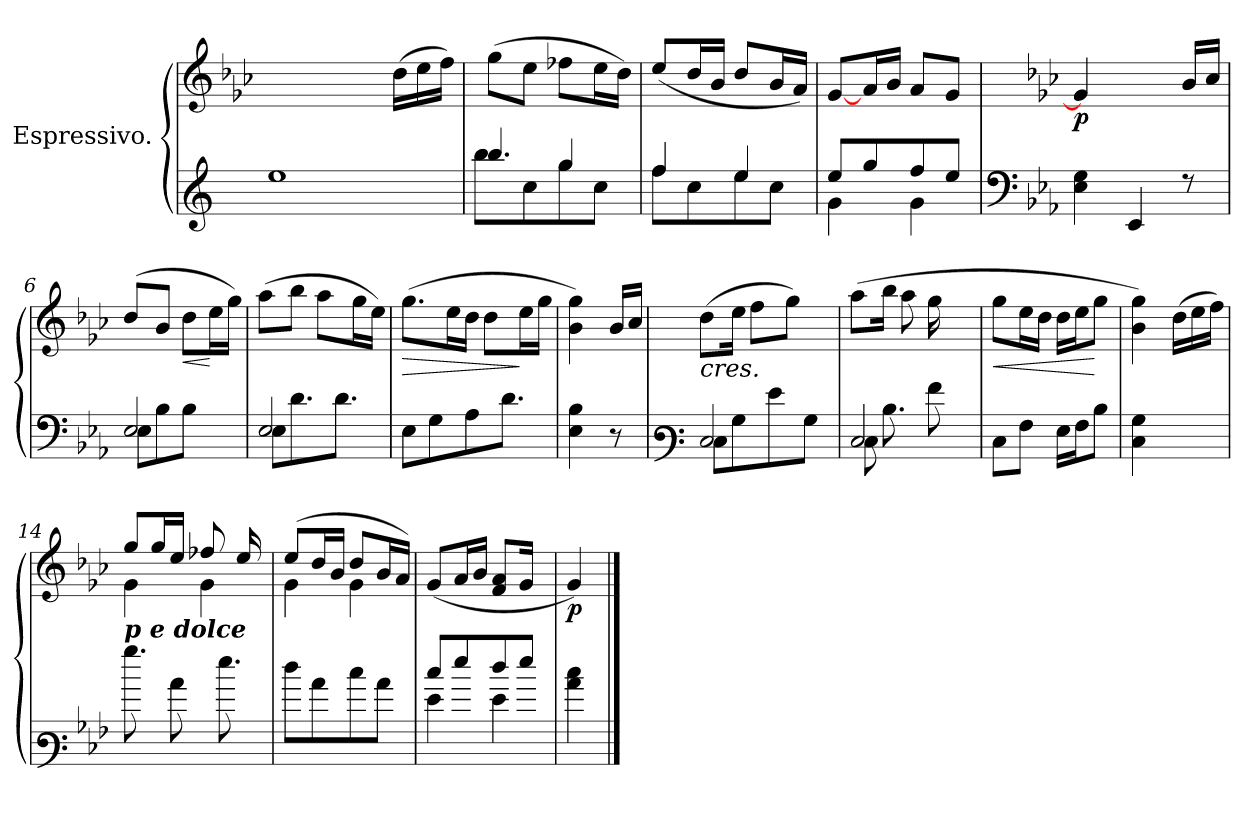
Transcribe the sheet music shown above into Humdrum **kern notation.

**kern	**kern	**dynam
*part1	*part1	*part1
*staff2	*staff1	*staff1/2
*I"Espressivo.	*	*
*	*clefG3	*
*	*k[b-e-a-]	*
=1	=1	=1
1ee	1ryy	.
8.ryy	(>16b-\LL	.
.	16cc\	.
.	16dd\JJ)	.
=2	=2	=2
*^	*	*
*	*^	*	*
4.bb/	4ryy	8bb\L	(>8ee-\L	.
.	.	8cc\	8cc\J	.
.	4gg/	8gg\	8dd-X\L	.
8ryy	.	8cc\J	16cc\L	.
.	.	.	16b-\JJ)	.
*	*v	*v	*	*
=3	=3	=3	=3
4ff/	8ff\L	(<8cc/L	.
.	8cc\	16b-/L	.
.	.	16g/JJ	.
4ee/	8ee\	8b-/L	.
.	8cc\J	16g/L	.
.	.	16f/JJ)	.
=4	=4	=4	=4
8ee/L	4g\	[<8e-/L	.
8gg/	.	16f/L	.
.	.	16g/JJ	.
8ff/	4g\	8f/L	.
8ee/J	.	8e-/J	.
*v	*v	*	*
!!LO:LB:g=z
=5	=5	=5
*clefF4	*	*
*k[b-e-a-]	*	*
!	!	!LO:DY:b
4E-\ 4G\	4e-/]	p
4EE-/	4ryy	.
8rE	16g/LL	.
.	16a-/JJ	.
=6	=6	=6
*^	*	*
2E-/	8E-\L	(>8b-/L	.
.	8B-\	8g/J	.
!	!	!	!LO:HP:b
.	8B-\J	8b-\L	<
.	8ryy	16cc\L	[
.	.	16ee-\JJ)	.
=7	=7	=7	=7
2E-/	8E-\L	(>8ff\L	.
.	8.d\	8gg\J	.
.	.	8ff\L	.
.	8.d\J	.	.
.	.	16ee-\L	.
.	.	16cc\JJ)	.
*v	*v	*	*
=8	=8	=8
!	!	!LO:HP:b
8E-\L	(>8.ee-\L	>
8G\	.	.
.	16cc\L	.
8A-\	16b-\JJ	.
.	8b-\L	.
8.d\J	.	.
.	16cc\L	]
.	16ee-\JJ	.
=9	=9	=9
4E-\ 4B-\	4g\ 4ee-\)	.
8r	16g/LL	.
.	16a-/JJ	.
!!LO:LB:g=z
=10	=10	=10
*clefF3	*	*
*^	*	*
!	!	!LO:TX:b:i:t=cres.	!
2E-/	8E-\L	(>8b-\L	.
.	8B-\	16cc\Jk	.
.	.	8dd\L	.
.	8g\	.	.
.	.	8ee-\J)	.
.	8B-\J	.	.
.	.	16ryy	.
=11	=11	=11	=11
2E-/	8E-\L	(>8ff\L	.
.	8.d\	16gg\Jk	.
.	.	8ff\L	.
.	8a-\	16ee-\L	.
.	.	8ryy	.
.	16ryy	.	.
=12	=12	=12	=12
!	!	!	!LO:HP:b
*v	*v	*	*
8E-\L	8ee-\L	<
8A-\J	16cc\L	.
.	16b-\JJ	.
16G\LL	16b-\LL	.
16A-\J	16cc\J	.
8d\J	8ee-\J	[
=13	=13	=13
4E-\ 4B-\	4g\ 4ee-\)	.
8.ryy	(>16b-\LL	.
.	16cc\	.
.	16dd\JJ)	.
!!LO:LB:g=z
=14	=14	=14
*	*^	*
!	!LO:TX:b:Bi:t=p e dolce	!	!
8.bb-\L	8ee-/L	4e-\	.
.	16ee-/L	.	.
8cc\	16cc/JJ	.	.
.	8dd-X/L	4e-\	.
8.gg\	.	.	.
.	16cc/L	.	.
.	16ryy	.	.
=15	=15	=15	=15
8ff\L	(>8cc/L	4e-\	.
8cc\	16b-/L	.	.
.	16g/JJ	.	.
8ee-\	8b-/L	4e-\	.
8cc\J	16g/L	.	.
.	16f/JJ)	.	.
*	*v	*v	*
=16	=16	=16
*^	*	*
8ee-/L	4g\	(>8e-/L	.
8gg/	.	16f/L	.
.	.	16g/JJ	.
8ff/	4g\	8d/ 8f/L	.
8gg/J	.	16e-/Jk	.
.	.	16ryy	.
*v	*v	*	*
=17	=17	=17
!	!	!LO:DY:b
4cc\ 4ee-\	4e-/)	p
==	==	==
*-	*-	*-
